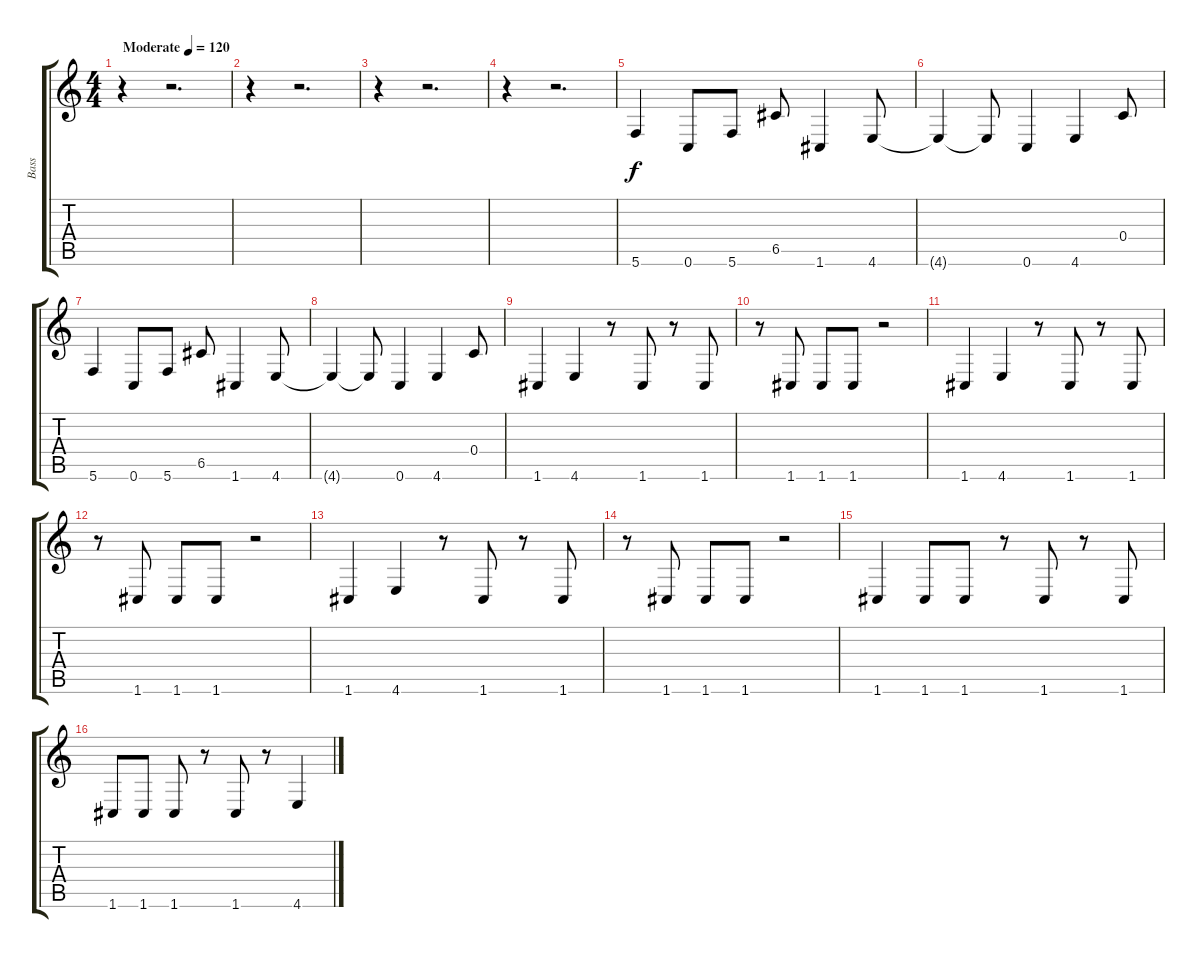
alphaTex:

\track ("Bass" "Bass") {instrument electricbassfinger}
\staff {score tabs}
\tuning (D4 A3 F3 C3 G2 C2) {hide}
\ts (4 4)
\tempo (120 "Moderate")
\clef g2
\ks c
r.4{dy f instrument electricbassfinger} r.2{d} |
r.4 r.2{d} |
r.4 r.2{d} |
r.4 r.2{d} |
5.6.4 0.6.8 5.6.8 6.5.8 1.6.4 4.6.8 |
4.6{t}.4 4.6{t}.8 0.6.4 4.6.4 0.4.8 |
5.6.4 0.6.8 5.6.8 6.5.8 1.6.4 4.6.8 |
4.6{t}.4 4.6{t}.8 0.6.4 4.6.4 0.4.8 |
1.6.4 4.6.4 r.8 1.6.8 r.8 1.6.8 |
r.8 1.6.8 1.6.8 1.6.8 r.2 |
1.6.4 4.6.4 r.8 1.6.8 r.8 1.6.8 |
r.8 1.6.8 1.6.8 1.6.8 r.2 |
1.6.4 4.6.4 r.8 1.6.8 r.8 1.6.8 |
r.8 1.6.8 1.6.8 1.6.8 r.2 |
1.6.4 1.6.8 1.6.8 r.8 1.6.8 r.8 1.6.8 |
1.6.8 1.6.8 1.6.8 r.8 1.6.8 r.8 4.6.4
